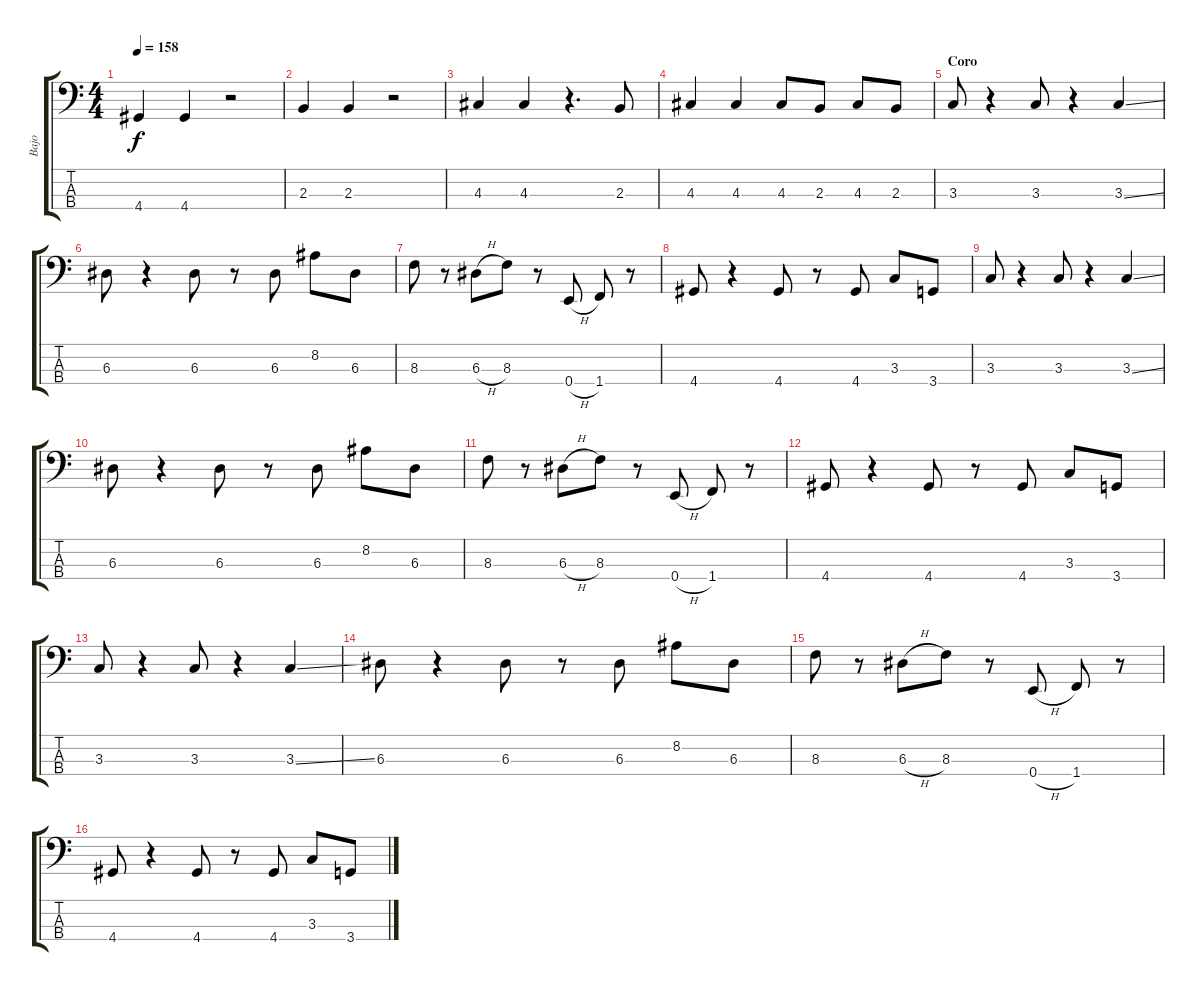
\track ("Bajo" "Bajo") {instrument electricbassfinger}
\staff {score tabs}
\tuning (G2 D2 A1 E1) {hide}
\ts (4 4)
\tempo 158
\clef f4
\ks c
4.4.4{dy f} 4.4.4 r.2 |
2.3.4 2.3.4 r.2 |
4.3.4 4.3.4 r.4{d} 2.3.8 |
4.3.4 4.3.4 4.3.8 2.3.8 4.3.8 2.3.8 |
\section ("" "Coro")
3.3.8 r.4 3.3.8 r.4 3.3{ss}.4 |
6.3.8 r.4 6.3.8 r.8 6.3.8 8.2.8 6.3.8 |
8.3.8 r.8 6.3{h}.8 8.3.8 r.8 0.4{h}.8 1.4.8 r.8 |
4.4.8 r.4 4.4.8 r.8 4.4.8 3.3.8 3.4.8 |
3.3.8 r.4 3.3.8 r.4 3.3{ss}.4 |
6.3.8 r.4 6.3.8 r.8 6.3.8 8.2.8 6.3.8 |
8.3.8 r.8 6.3{h}.8 8.3.8 r.8 0.4{h}.8 1.4.8 r.8 |
4.4.8 r.4 4.4.8 r.8 4.4.8 3.3.8 3.4.8 |
3.3.8 r.4 3.3.8 r.4 3.3{ss}.4 |
6.3.8 r.4 6.3.8 r.8 6.3.8 8.2.8 6.3.8 |
8.3.8 r.8 6.3{h}.8 8.3.8 r.8 0.4{h}.8 1.4.8 r.8 |
4.4.8 r.4 4.4.8 r.8 4.4.8 3.3.8 3.4.8
